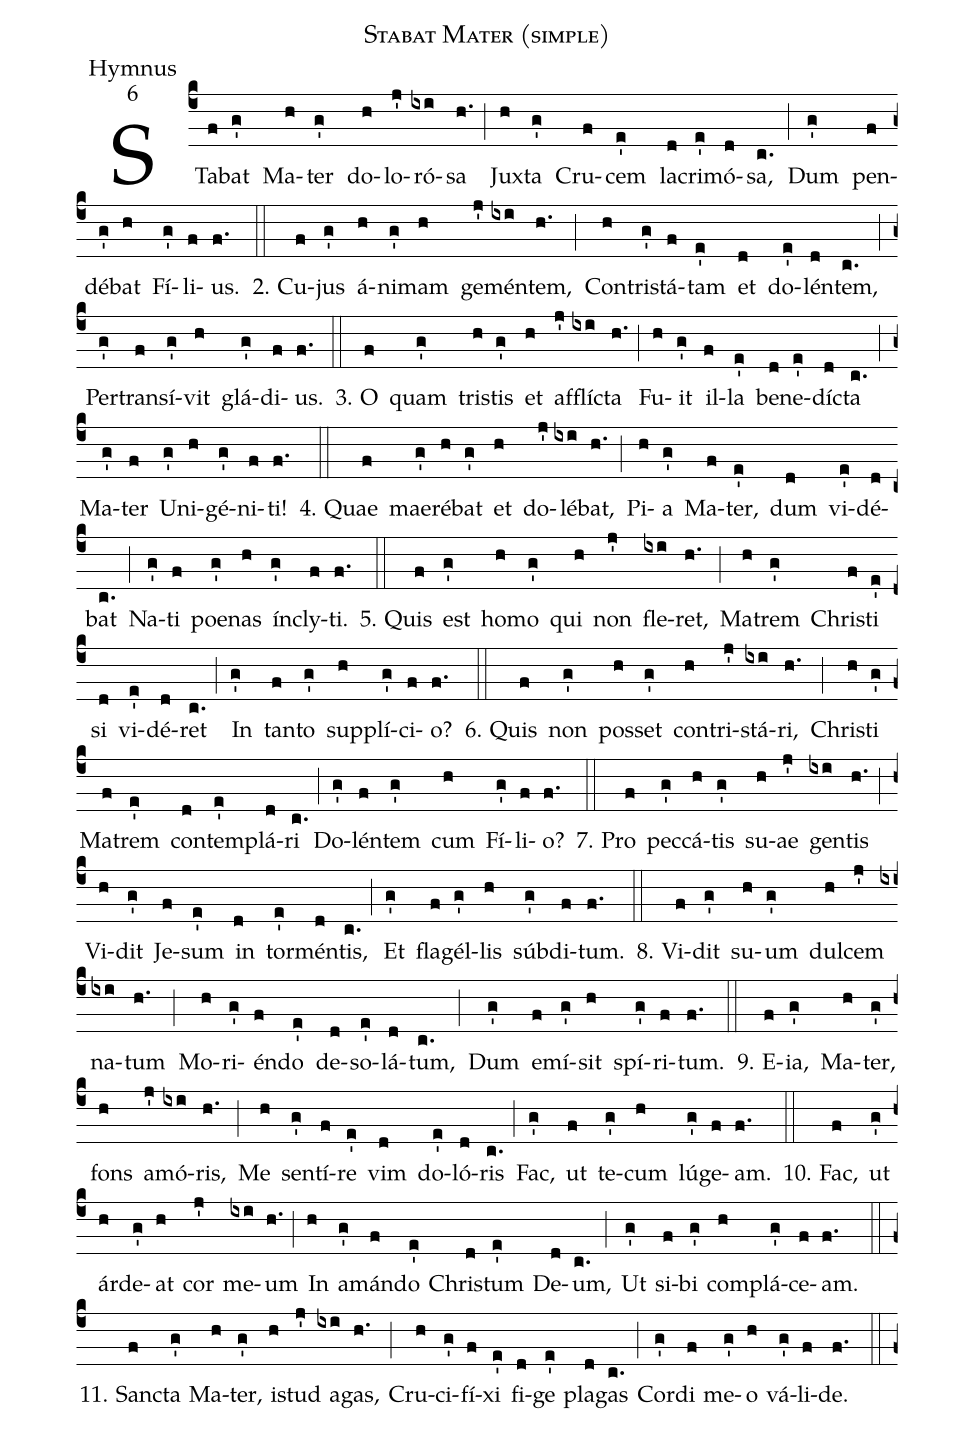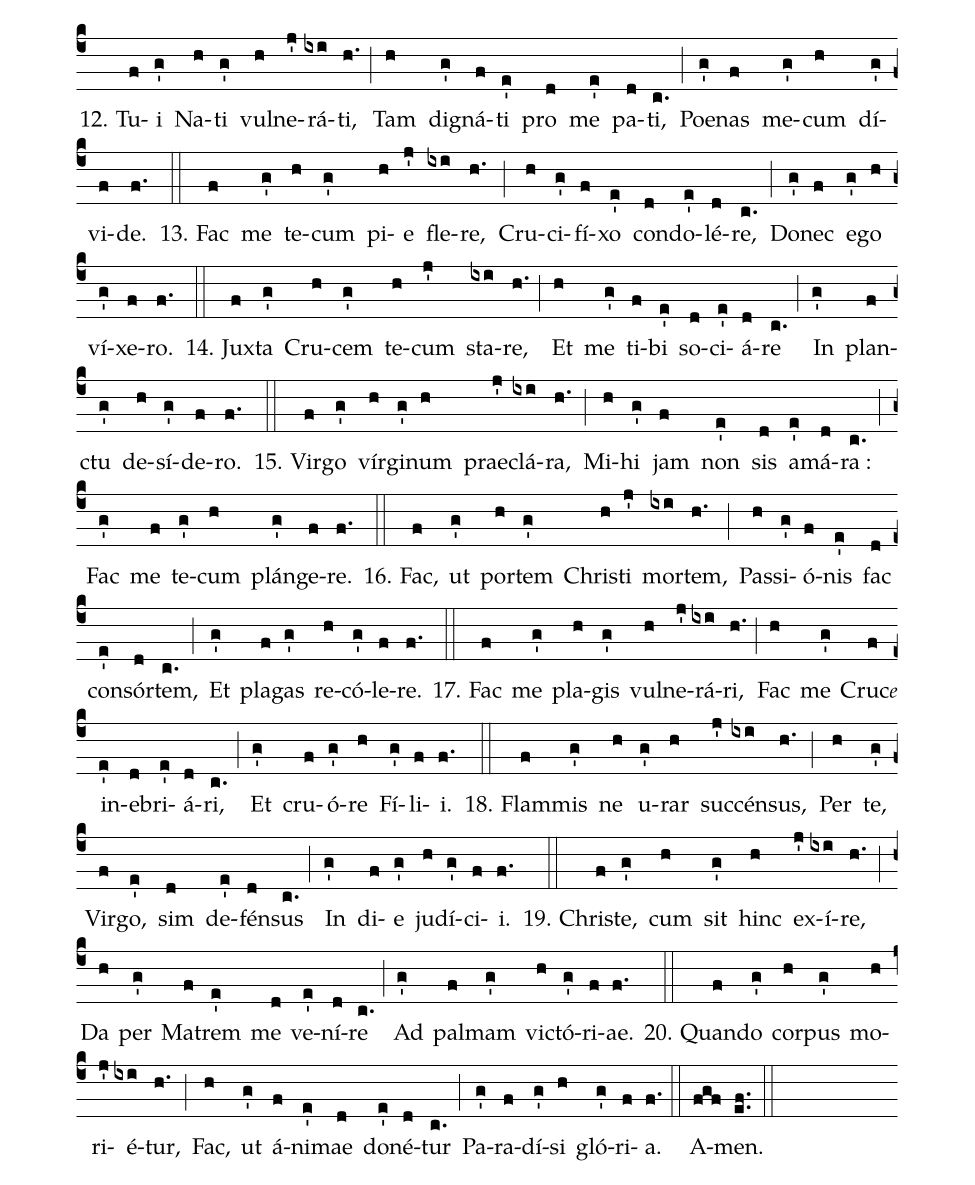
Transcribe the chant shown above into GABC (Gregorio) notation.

name:Stabat Mater (simple);
office-part:Hymnus;
mode:6;
%%
(c4) STa(f)bat(g') Ma(h)ter(g') do(h)lo(j')ró(ixi)sa(h.) (;)
Jux(h)ta(g') Cru(f)cem(e') la(d)cri(e')mó(d)sa,(c.) (;)
Dum(g') pen(f)dé(g')bat(h) Fí(g')li(f)us.(f.) (::)

2. Cu(f)jus(g') á(h)ni(g')mam(h) ge(j')mén(ixi)tem,(h.) (;)
Con(h)tri(g')stá(f)tam(e') et(d) do(e')lén(d)tem,(c.) (;)
Per(g')trans(f)í(g')vit(h) glá(g')di(f)us.(f.) (::)

3. O(f) quam(g') tri(h)stis(g') et(h) af(j')flí(ixi)cta(h.) (;)
Fu(h)it(g') il(f)la(e') be(d)ne(e')dí(d)cta(c.) (;)
Ma(g')ter(f) U(g')ni(h)gé(g')ni(f)ti!(f.) (::)

4. Quae(f) mae(g')ré(h)bat(g') et(h) do(j')lé(ixi)bat,(h.) (;)
Pi(h)a(g') Ma(f)ter,(e') dum(d) vi(e')dé(d)bat(c.) (;)
Na(g')ti(f) poe(g')nas(h) ín(g')cly(f)ti.(f.) (::)

5. Quis(f) est(g') ho(h)mo(g') qui(h) non(j') fle(ixi)ret,(h.) (;)
Ma(h)trem(g') Chri(f)sti(e') si(d) vi(e')dé(d)ret(c.) (;)
In(g') tan(f)to(g') sup(h)plí(g')ci(f)o?(f.) (::)

6. Quis(f) non(g') pos(h)set(g') con(h)tri(j')stá(ixi)ri,(h.) (;)
Chri(h)sti(g') Ma(f)trem(e') con(d)tem(e')plá(d)ri(c.) (;)
Do(g')lén(f)tem(g') cum(h) Fí(g')li(f)o?(f.) (::)

7. Pro(f) pec(g')cá(h)tis(g') su(h)ae(j') gen(ixi)tis(h.) (;)
Vi(h)dit(g') Je(f)sum(e') in(d) tor(e')mén(d)tis,(c.) (;)
Et(g') fla(f)gél(g')lis(h) súb(g')di(f)tum.(f.) (::)

8. Vi(f)dit(g') su(h)um(g') dul(h)cem(j') na(ixi)tum(h.) (;)
Mo(h)ri(g')én(f)do(e') de(d)so(e')lá(d)tum,(c.) (;)
Dum(g') e(f)mí(g')sit(h) spí(g')ri(f)tum.(f.) (::)

9. E(f){ia},(g') Ma(h)ter,(g') fons(h) a(j')mó(ixi)ris,(h.) (;)
Me(h) sen(g')tí(f)re(e') vim(d) do(e')ló(d)ris(c.) (;)
Fac,(g') ut(f) te(g')cum(h) lú(g')ge(f)am.(f.) (::)

10. Fac,(f) ut(g') ár(h)de(g')at(h) cor(j') me(ixi)um(h.) (;)
In(h) a(g')mán(f)do(e') Chri(d)stum(e') De(d)um,(c.) (;)
Ut(g') si(f)bi(g') com(h)plá(g')ce(f)am.(f.) (::)

11. San(f)cta(g') Ma(h)ter,(g') i(h)stud(j') a(ixi)gas,(h.) (;)
Cru(h)ci(g')fí(f)xi(e') fi(d)ge(e') pla(d)gas(c.) (;)
Cor(g')di(f) me(g')o(h) vá(g')li(f)de.(f.) (::)

12. Tu(f)i(g') Na(h)ti(g') vul(h)ne(j')rá(ixi)ti,(h.) (;)
Tam(h) di(g')gná(f)ti(e') pro(d) me(e') pa(d)ti,(c.) (;)
Poe(g')nas(f) me(g')cum(h) dí(g')vi(f)de.(f.) (::)

13. Fac(f) me(g') te(h)cum(g') pi(h)e(j') fle(ixi)re,(h.) (;)
Cru(h)ci(g')fí(f)xo(e') con(d)do(e')lé(d)re,(c.) (;)
Do(g')nec(f) e(g')go(h) ví(g')xe(f)ro.(f.) (::)

14. Jux(f)ta(g') Cru(h)cem(g') te(h)cum(j') sta(ixi)re,(h.) (;)
Et(h) me(g') ti(f)bi(e') so(d)ci(e')á(d)re(c.) (;)
In(g') plan(f)ctu(g') de(h)sí(g')de(f)ro.(f.) (::)

15. Vir(f)go(g') vír(h)gi(g')num(h) prae(j')clá(ixi)ra,(h.) (;)
Mi(h)hi(g') jam(f) non(e') sis(d) a(e')má(d)ra :(c.) (;)
Fac(g') me(f) te(g')cum(h) plán(g')ge(f)re.(f.) (::)

16. Fac,(f) ut(g') por(h)tem(g') Chri(h)sti(j') mor(ixi)tem,(h.) (;)
Pas(h)si(g')ó(f)nis(e') fac(d) con(e')sór(d)tem,(c.) (;)
Et(g') pla(f)gas(g') re(h)có(g')le(f)re.(f.) (::)

17. Fac(f) me(g') pla(h)gis(g') vul(h)ne(j')rá(ixi)ri,(h.) (;)
Fac(h) me(g') Cruc<e>e</e>(f) in(e')e(d)bri(e')á(d)ri,(c.) (;)
Et(g') cru(f)ó(g')re(h) Fí(g')li(f)i.(f.) (::)

18. Flam(f)mis(g') ne(h) u(g')rar(h) suc(j')cén(ixi)sus,(h.) (;)
Per(h) te,(g') Vir(f)go,(e') sim(d) de(e')fén(d)sus(c.) (;)
In(g') di(f)e(g') ju(h)dí(g')ci(f)i.(f.) (::)

19. Chri(f)ste,(g') cum(h) sit(g') hinc(h) ex(j')í(ixi)re,(h.) (;)
Da(h) per(g') Ma(f)trem(e') me(d) ve(e')ní(d)re(c.) (;)
Ad(g') pal(f)mam(g') vi(h)ctó(g')ri(f)ae.(f.) (::)

20. Quan(f)do(g') cor(h)pus(g') mo(h)ri(j')é(ixi)tur,(h.) (;)
Fac,(h) ut(g') á(f)ni(e')mae(d) do(e')né(d)tur(c.) (;)
Pa(g')ra(f)dí(g')si(h) gló(g')ri(f)a.(f.) (::)

A(fgf)men.(ef..) (::)
